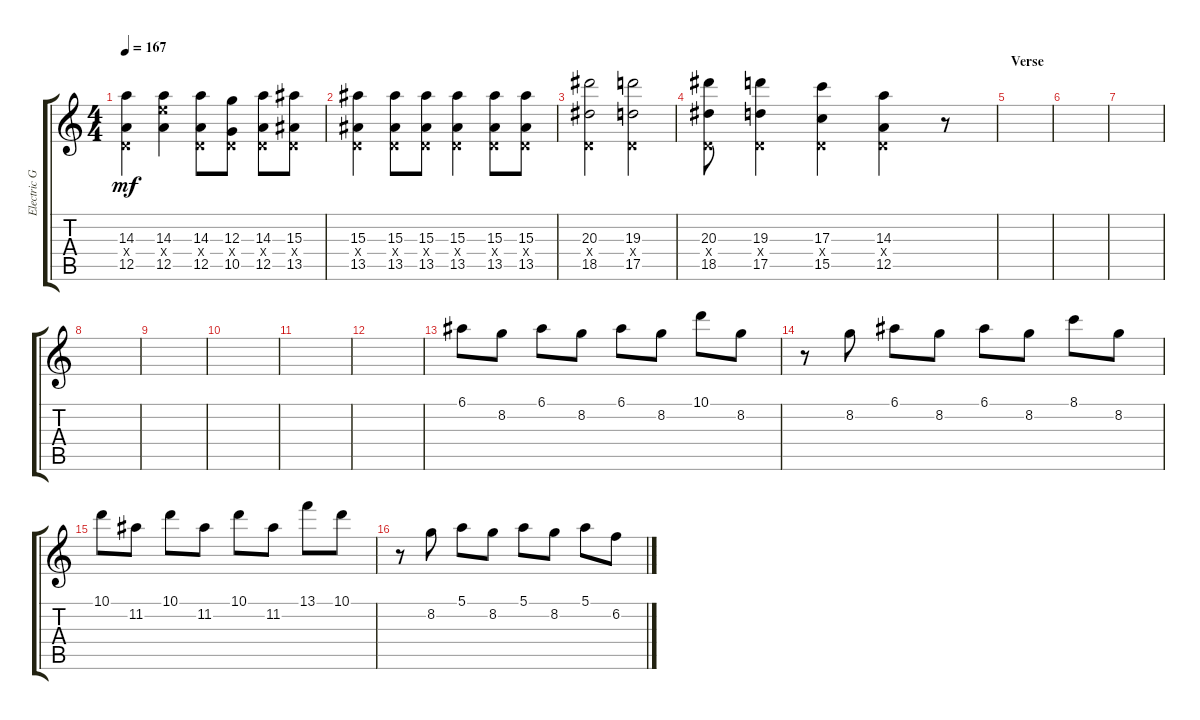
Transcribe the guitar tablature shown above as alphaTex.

\track ("Electric Guitar" "Electric G") {instrument overdrivenguitar}
\staff {score tabs}
\tuning (E4 B3 G3 D3 A2 E2) {hide}
\ts (4 4)
\tempo 167
\clef g2
\ks c
(14.3 0.4{x} 12.5).4{dy mf} (14.3 14.4{x} 12.5).4 (14.3 0.4{x} 12.5).8 (12.3 0.4{x} 10.5).8 (14.3 0.4{x} 12.5).8 (15.3 0.4{x} 13.5).8 |
(15.3 0.4{x} 13.5).4 (15.3 0.4{x} 13.5).8 (15.3 0.4{x} 13.5).8 (15.3 0.4{x} 13.5).4 (15.3 0.4{x} 13.5).8 (15.3 0.4{x} 13.5).8 |
(20.3 0.4{x} 18.5).2 (19.3 0.4{x} 17.5).2 |
(20.3 0.4{x} 18.5).8 (19.3 0.4{x} 17.5).4 (17.3 0.4{x} 15.5).4 (14.3 0.4{x} 12.5).4 r.8 |
\section ("" "Verse")
|
|
|
|
|
|
|
|
6.1.8 8.2.8 6.1.8 8.2.8 6.1.8 8.2.8 10.1.8 8.2.8 |
r.8 8.2.8 6.1.8 8.2.8 6.1.8 8.2.8 8.1.8 8.2.8 |
10.1.8 11.2.8 10.1.8 11.2.8 10.1.8 11.2.8 13.1.8 10.1.8 |
r.8 8.2.8 5.1.8 8.2.8 5.1.8 8.2.8 5.1.8 6.2.8
